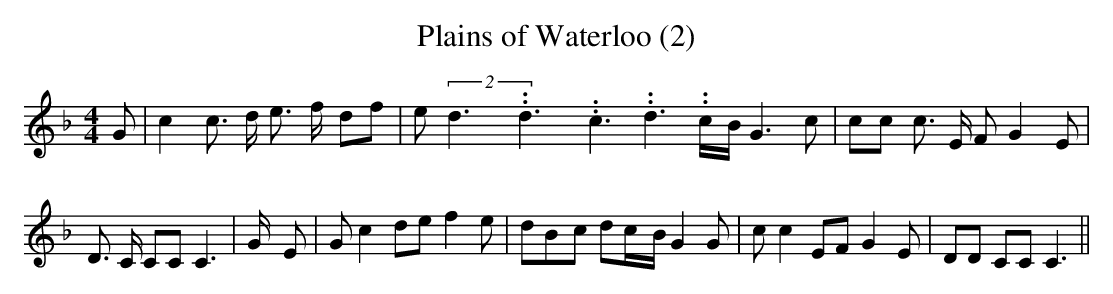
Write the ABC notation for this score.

X:1
T:Plains of Waterloo (2)
M:4/4
L:1/8
K:F
 G| c2 c3/2 d/2 e3/2- f/2- df| e(2d3.99999962500005/5.99999925000009d3.99999962500005/5.99999925000009c3.99999962500005/5.99999925000009 d3.99999962500005/5.99999925000009c/2-B/2 G3 c|\
 cc c3/2 E/2 F G2 E| D3/2 C/2 CC C3| G/2- E| G c2 de f2 e| dB-c dc/2-B/2 G2 G|\
 c c2 EF G2 E| DD CC C3||
